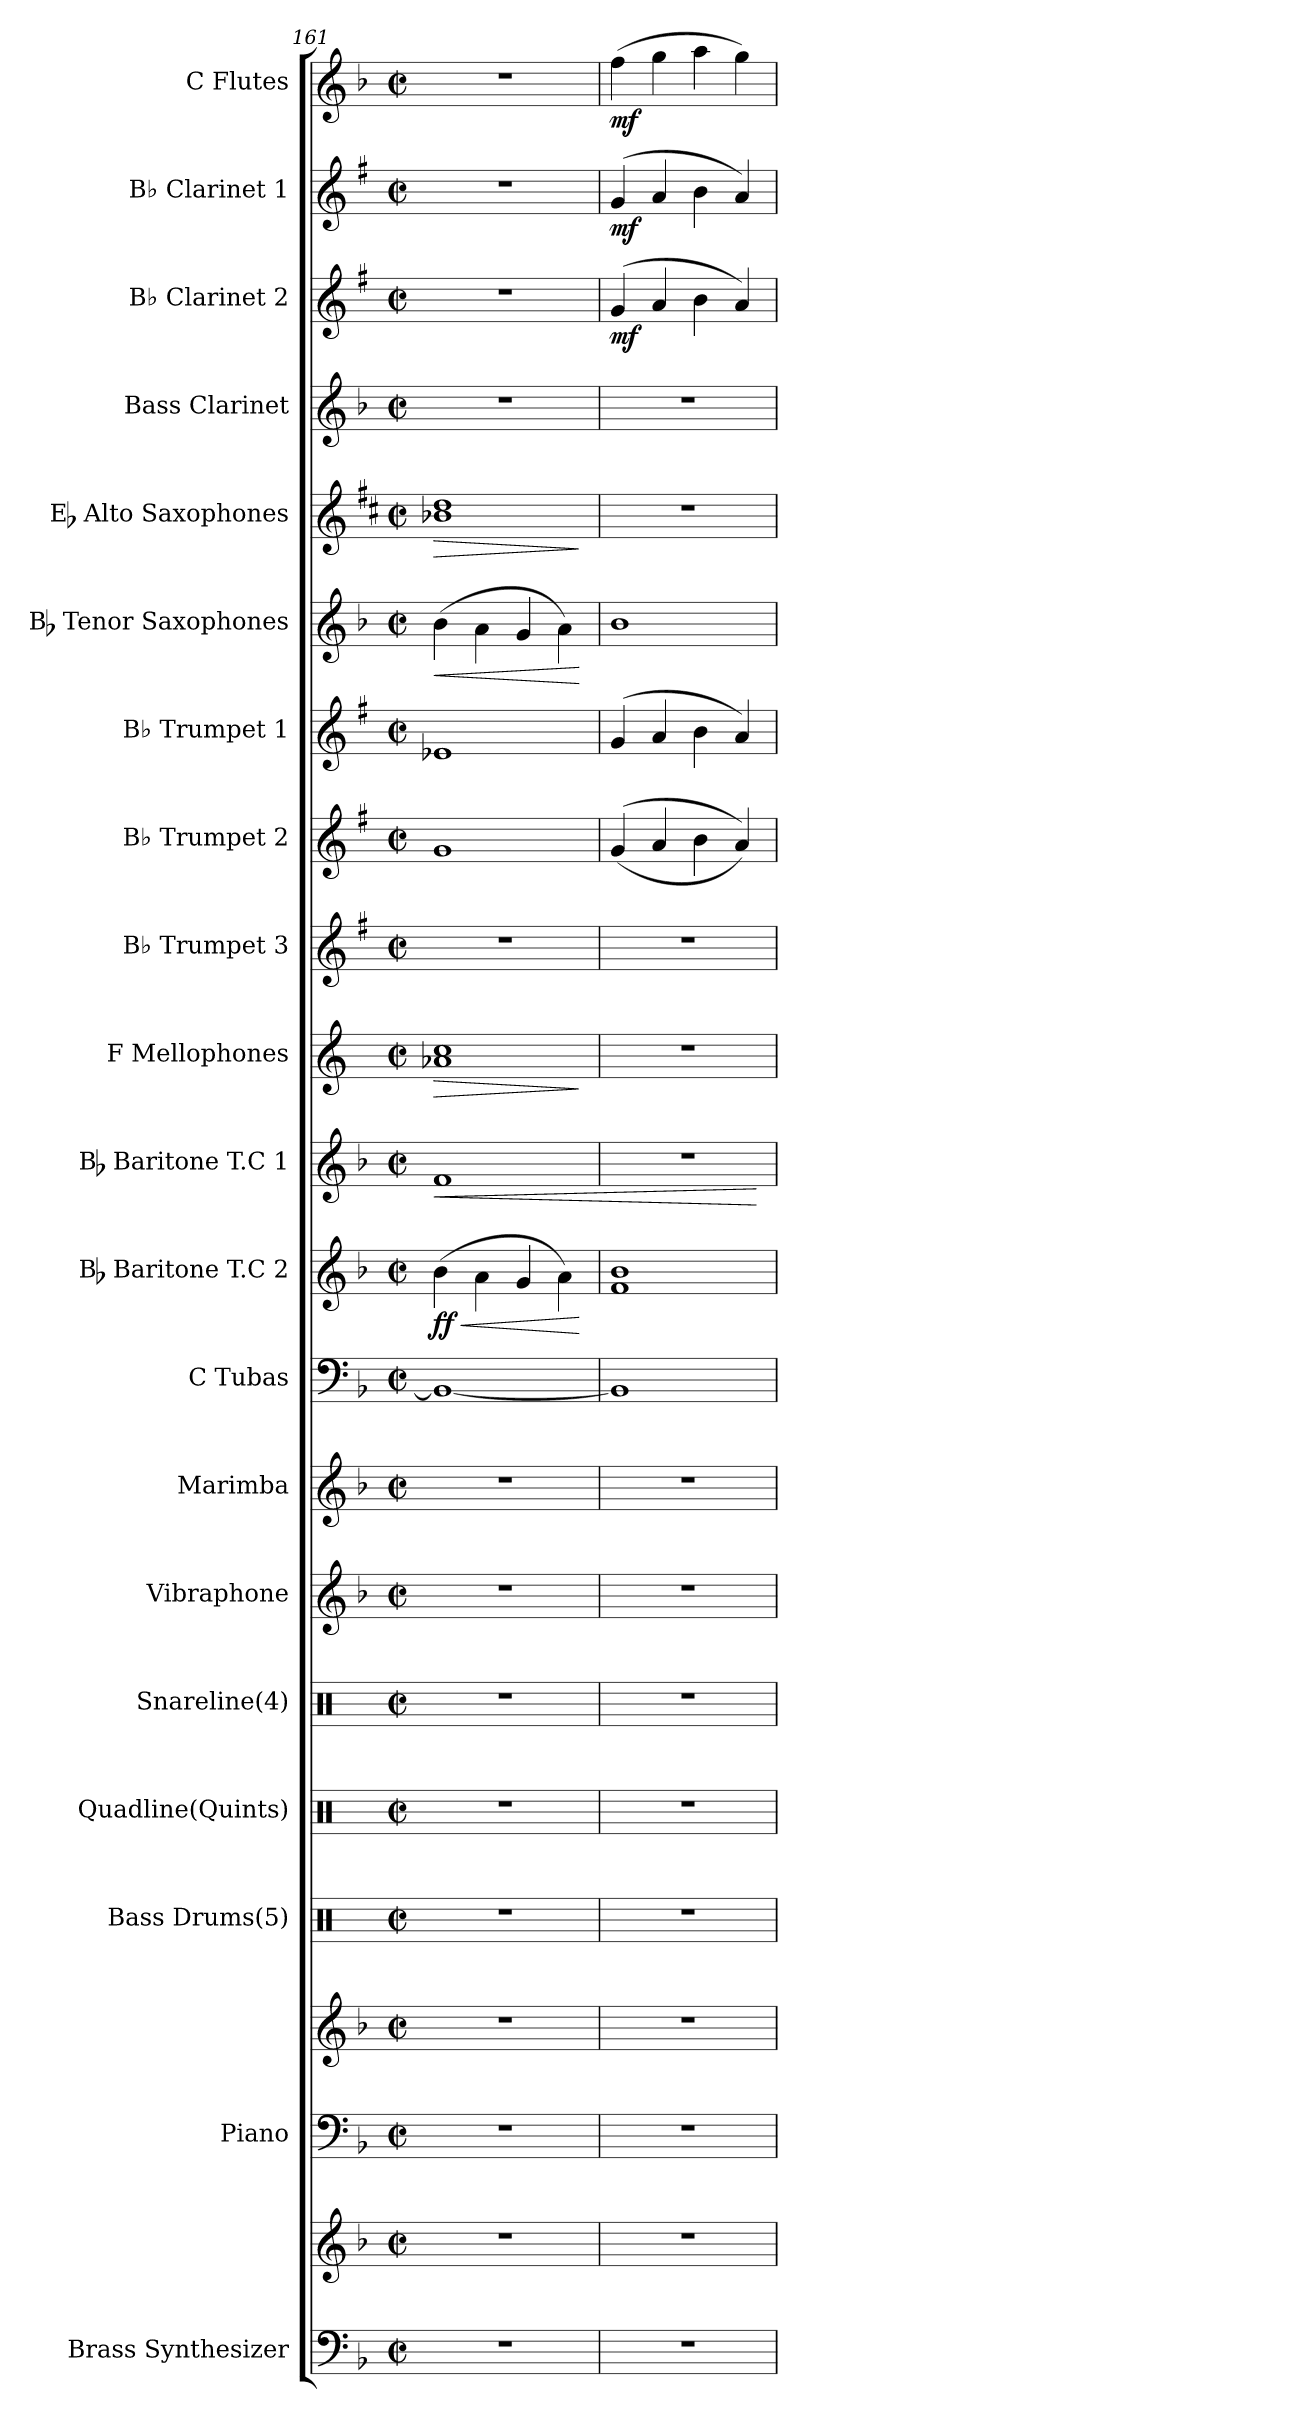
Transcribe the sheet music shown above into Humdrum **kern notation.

**kern	**kern	**kern	**kern	**kern	**kern	**kern	**kern	**kern	**kern	**kern	**dynam	**kern	**dynam	**kern	**dynam	**kern	**kern	**kern	**kern	**dynam	**kern	**dynam	**kern	**kern	**dynam	**kern	**dynam	**kern	**dynam
*part20	*part20	*part19	*part19	*part18	*part17	*part16	*part15	*part14	*part13	*part12	*part12	*part11	*part11	*part10	*part10	*part9	*part8	*part7	*part6	*part6	*part5	*part5	*part4	*part3	*part3	*part2	*part2	*part1	*part1
*staff22	*staff21	*staff20	*staff19	*staff18	*staff17	*staff16	*staff15	*staff14	*staff13	*staff12	*staff12	*staff11	*staff11	*staff10	*staff10	*staff9	*staff8	*staff7	*staff6	*staff6	*staff5	*staff5	*staff4	*staff3	*staff3	*staff2	*staff2	*staff1	*staff1
*I"Brass Synthesizer	*	*I"Piano	*	*I"Bass Drums(5)	*I"Quadline(Quints)	*I"Snareline(4)	*I"Vibraphone	*I"Marimba	*I"C Tubas	*I"Bb Baritone T.C 2	*	*I"Bb Baritone T.C 1	*	*I"F Mellophones	*	*I"B♭ Trumpet 3	*I"B♭ Trumpet 2	*I"B♭ Trumpet 1	*I"Bb Tenor Saxophones	*	*I"Eb Alto Saxophones	*	*I"Bass Clarinet	*I"B♭ Clarinet 2	*	*I"B♭ Clarinet 1	*	*I"C Flutes	*
*I'Synth.	*	*I'Pno.	*	*I'BD	*	*	*	*I'Marimba	*I'Tubas	*I'Baritone T.C 2	*	*I'Baritone T.C 1	*	*I'Mello	*	*I'B♭ Tpt. 3	*I'B♭ Tpt. 2	*I'B♭ Tpt. 1	*I'Tenor Saxes	*	*I'Alto Saxes	*	*I'B. Cl.	*I'B♭ Cl. 2	*	*I'B♭ Cl. 1	*	*I'Flutes	*
*clefF4	*clefG2	*clefF4	*clefG2	*clefX	*clefX	*clefX	*clefG2	*clefG2	*clefF4	*clefG2	*	*clefG2	*	*clefG2	*	*clefG2	*clefG2	*clefG2	*clefG2	*	*clefG2	*	*clefG2	*clefG2	*	*clefG2	*	*clefG2	*
*	*	*	*	*	*	*	*	*	*	*ITrd8c14	*	*ITrd8c14	*	*ITrd4c7	*	*ITrd1c2	*ITrd1c2	*ITrd1c2	*ITrd8c14	*	*ITrd5c9	*	*ITrd8c14	*ITrd1c2	*	*ITrd1c2	*	*	*
*k[b-]	*k[b-]	*k[b-]	*k[b-]	*k[]	*k[]	*k[]	*k[b-]	*k[b-]	*k[b-]	*k[b-]	*	*k[b-]	*	*k[b-]	*	*k[b-]	*k[b-]	*k[b-]	*k[b-]	*	*k[b-]	*	*k[b-]	*k[b-]	*	*k[b-]	*	*k[b-]	*
*M2/2	*M2/2	*M2/2	*M2/2	*M2/2	*M2/2	*M2/2	*M2/2	*M2/2	*M2/2	*M2/2	*	*M2/2	*	*M2/2	*	*M2/2	*M2/2	*M2/2	*M2/2	*	*M2/2	*	*M2/2	*M2/2	*	*M2/2	*	*M2/2	*
*met(c|)	*met(c|)	*met(c|)	*met(c|)	*met(c|)	*met(c|)	*met(c|)	*met(c|)	*met(c|)	*met(c|)	*met(c|)	*	*met(c|)	*	*met(c|)	*	*met(c|)	*met(c|)	*met(c|)	*met(c|)	*	*met(c|)	*	*met(c|)	*met(c|)	*	*met(c|)	*	*met(c|)	*
=161	=161	=161	=161	=161	=161	=161	=161	=161	=161	=161	=161	=161	=161	=161	=161	=161	=161	=161	=161	=161	=161	=161	=161	=161	=161	=161	=161	=161	=161
!	!	!	!	!	!	!	!	!	!	!	!LO:HP:b	!	!LO:HP:b	!	!	!	!	!	!	!	!	!	!	!	!	!	!	!	!
!	!	!	!	!	!	!	!	!	!	!	!LO:DY:n=1:b	!	!LO:HP:n=1:b	!	!LO:HP:b	!	!	!	!	!LO:HP:b	!	!LO:HP:b	!	!	!	!	!	!	!
1r	1r	1r	1r	1r	1r	1r	1r	1r	1BB-_	(4B-\	< ff	1F	> <	1d-X 1f	>	1r	1f	1d-X	(4B-\	<	1d-X 1f	>	1r	1r	.	1r	.	1r	.
.	.	.	.	.	.	.	.	.	.	4A\	.	.	.	.	.	.	.	.	4A\	.	.	.	.	.	.	.	.	.	.
.	.	.	.	.	.	.	.	.	.	4G/	.	.	.	.	.	.	.	.	4G/	.	.	.	.	.	.	.	.	.	.
.	.	.	.	.	.	.	.	.	.	4A\)	.	.	.	.	.	.	.	.	4A\)	.	.	.	.	.	.	.	.	.	.
.	.	.	.	.	.	.	.	.	.	.	[	.	]	.	]	.	.	.	.	[	.	]	.	.	.	.	.	.	.
=162	=162	=162	=162	=162	=162	=162	=162	=162	=162	=162	=162	=162	=162	=162	=162	=162	=162	=162	=162	=162	=162	=162	=162	=162	=162	=162	=162	=162	=162
!	!	!	!	!	!	!	!	!	!	!	!	!	!	!	!	!	!	!	!	!	!	!	!	!	!LO:DY:b	!	!LO:DY:b	!	!LO:DY:b
1r	1r	1r	1r	1r	1r	1r	1r	1r	1BB-]	1F 1B-	.	1r	.	1r	.	1r	((4f/	(4f/	1B-	.	1r	.	1r	(4f/	mf	(4f/	mf	(4ff\	mf
.	.	.	.	.	.	.	.	.	.	.	.	.	.	.	.	.	4g/	4g/	.	.	.	.	.	4g/	.	4g/	.	4gg\	.
.	.	.	.	.	.	.	.	.	.	.	.	.	.	.	.	.	4a\	4a\	.	.	.	.	.	4a\	.	4a\	.	4aa\	.
.	.	.	.	.	.	.	.	.	.	.	.	.	.	.	.	.	4g/))	4g/)	.	.	.	.	.	4g/)	.	4g/)	.	4gg\)	.
.	.	.	.	.	.	.	.	.	.	.	.	.	[	.	.	.	.	.	.	.	.	.	.	.	.	.	.	.	.
=	=	=	=	=	=	=	=	=	=	=	=	=	=	=	=	=	=	=	=	=	=	=	=	=	=	=	=	=	=
*-	*-	*-	*-	*-	*-	*-	*-	*-	*-	*-	*-	*-	*-	*-	*-	*-	*-	*-	*-	*-	*-	*-	*-	*-	*-	*-	*-	*-	*-
